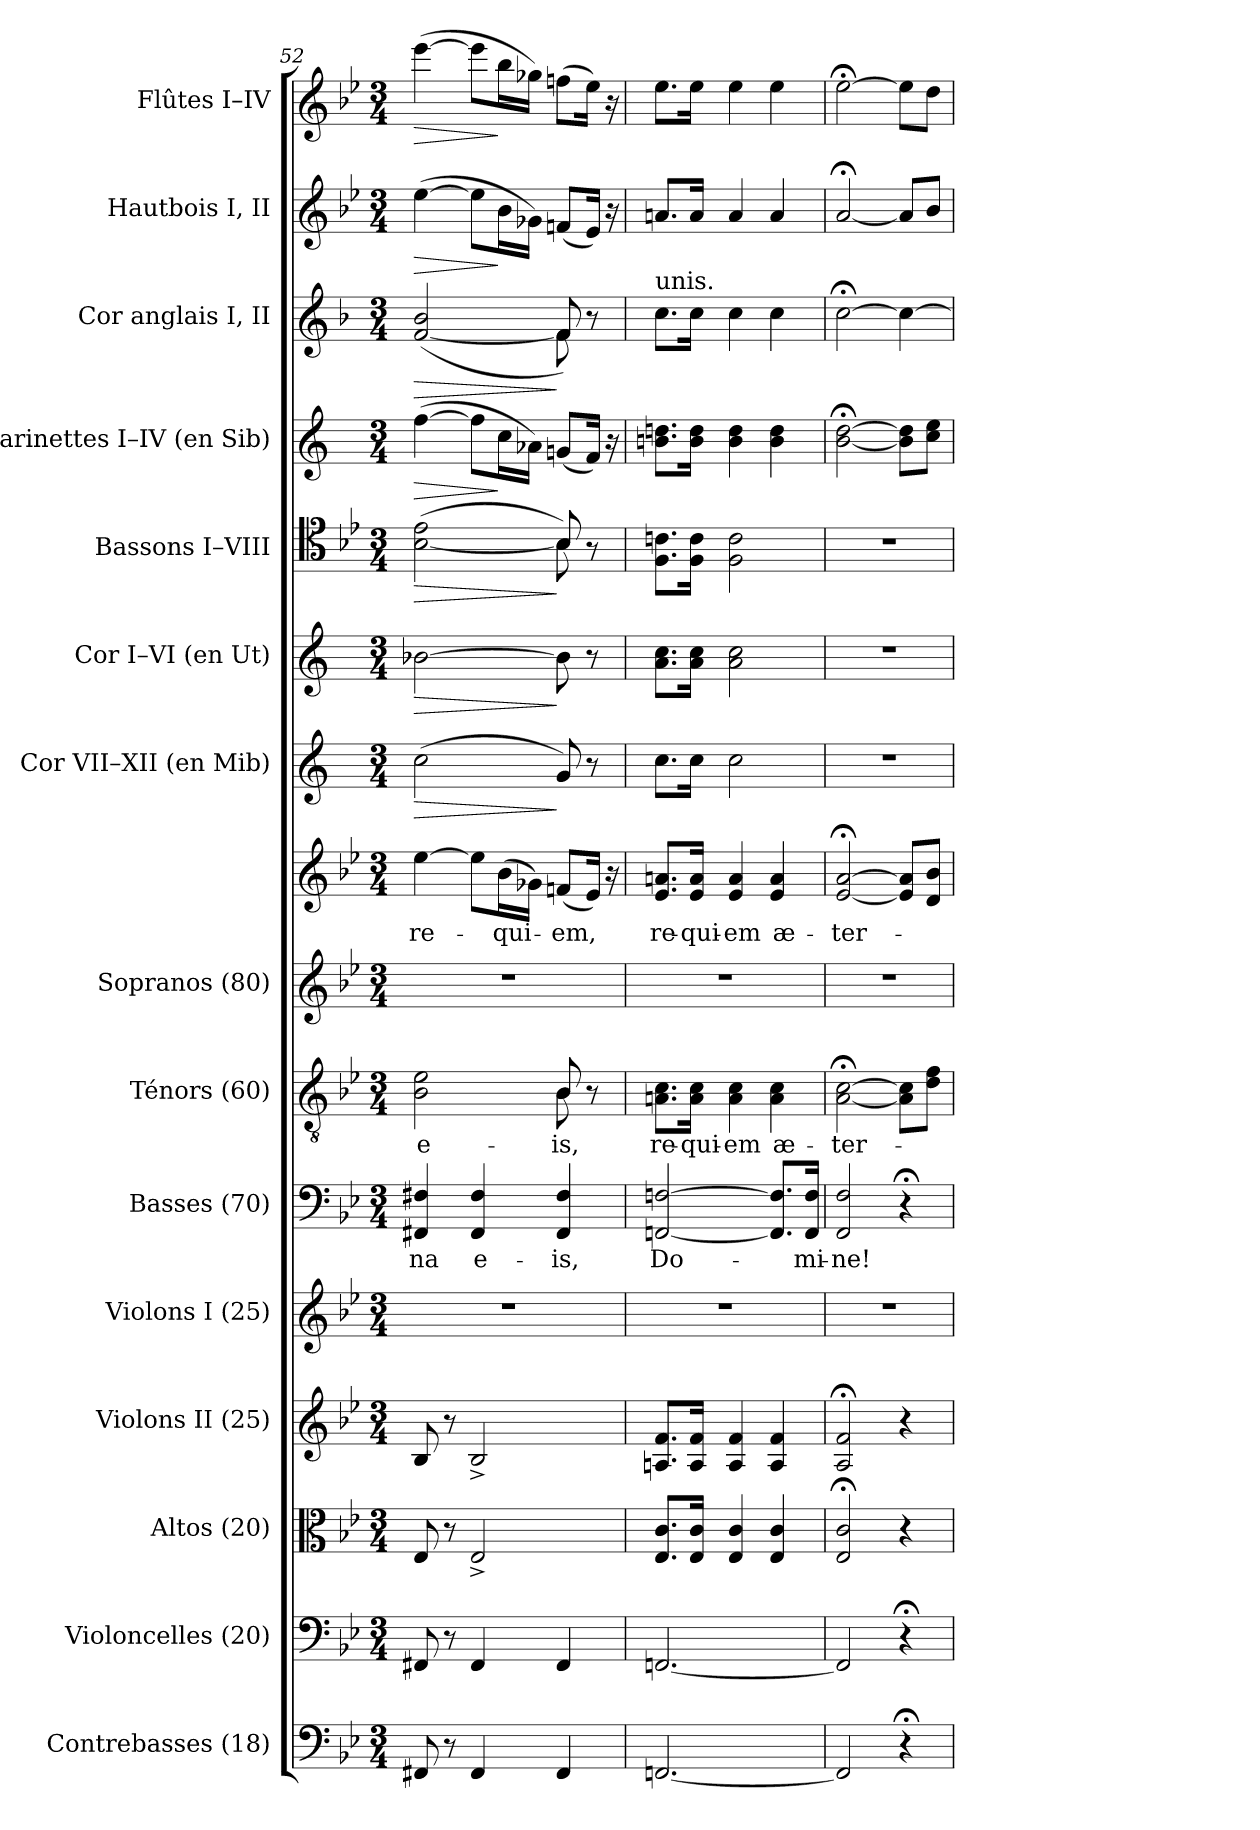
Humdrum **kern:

**kern	**kern	**kern	**kern	**kern	**kern	**text	**kern	**text	**kern	**kern	**text	**kern	**dynam	**kern	**dynam	**kern	**dynam	**kern	**dynam	**kern	**dynam	**kern	**dynam	**kern	**dynam
*part15	*part14	*part13	*part12	*part11	*part10	*part10	*part9	*part9	*part8	*part8	*part8	*part7	*part7	*part6	*part6	*part5	*part5	*part4	*part4	*part3	*part3	*part2	*part2	*part1	*part1
*staff16	*staff15	*staff14	*staff13	*staff12	*staff11	*staff11	*staff10	*staff10	*staff9	*staff8	*staff8	*staff7	*staff7	*staff6	*staff6	*staff5	*staff5	*staff4	*staff4	*staff3	*staff3	*staff2	*staff2	*staff1	*staff1
*I"Contrebasses (18)	*I"Violoncelles (20)	*I"Altos (20)	*I"Violons II (25)	*I"Violons I (25)	*I"Basses (70)	*	*I"Ténors (60)	*	*I"Sopranos (80)	*	*	*I"Cor VII–XII (en Mib)	*	*I"Cor I–VI (en Ut)	*	*I"Bassons I–VIII	*	*I"Clarinettes I–IV (en Sib)	*	*I"Cor anglais I, II	*	*I"Hautbois I, II	*	*I"Flûtes I–IV	*
*I'Cb.	*I'Vlles	*I'Altos	*I'Vns II	*I'Vns I	*I'Basses	*	*I'Tén.	*	*I'Sopr.	*	*	*I'Cor (Mib)	*	*I'Cor (Ut)	*	*I'Bns	*	*I'Cl. (Sib)	*	*I'C. a.	*	*I'Hb.	*	*I'Fl.	*
!!LO:PB:g=z
*clefF4	*clefF4	*clefC3	*clefG2	*clefG2	*clefF4	*	*clefGv2	*	*clefG2	*clefG2	*	*clefG2	*	*clefG2	*	*clefC4	*	*clefG2	*	*clefG2	*	*clefG2	*	*clefG2	*
*ITrd7c12	*	*	*	*	*	*	*ITrd7c12	*	*	*	*	*ITrd5c9	*	*ITrd7c12	*	*	*	*ITrd1c2	*	*ITrd4c7	*	*	*	*	*
*k[b-e-]	*k[b-e-]	*k[b-e-]	*k[b-e-]	*k[b-e-]	*k[b-e-]	*	*k[b-e-]	*	*k[b-e-]	*k[b-e-]	*	*k[b-e-a-]	*	*k[]	*	*k[b-e-]	*	*k[b-e-]	*	*k[b-e-]	*	*k[b-e-]	*	*k[b-e-]	*
*B-:	*B-:	*B-:	*B-:	*B-:	*B-:	*	*B-:	*	*B-:	*B-:	*	*E-:	*	*C:	*	*B-:	*	*B-:	*	*B-:	*	*B-:	*	*B-:	*
*M3/4	*M3/4	*M3/4	*M3/4	*M3/4	*M3/4	*	*M3/4	*	*M3/4	*M3/4	*	*M3/4	*	*M3/4	*	*M3/4	*	*M3/4	*	*M3/4	*	*M3/4	*	*M3/4	*
=52	=52	=52	=52	=52	=52	=52	=52	=52	=52	=52	=52	=52	=52	=52	=52	=52	=52	=52	=52	=52	=52	=52	=52	=52	=52
!	!	!	!	!LO:N:vis=1	!	!	!	!	!	!	!	!	!	!	!	!	!	!	!	!	!	!	!	!	!
!	!	!	!	!	!	!LO:LY:b:color=#000000	!	!	!	!	!	!	!	!	!	!	!	!	!	!	!	!	!	!	!
!	!	!	!	!	!	!	!	!LO:LY:b:color=#000000	!LO:N:vis=1	!	!	!	!	!	!	!	!	!	!	!	!	!	!	!	!
*	*	*	*	*	*	*	*^	*	*	*	*	*	*	*	*	*	*	*	*	*	*	*	*	*	*
!	!	!	!	!	!	!	!	!	!	!	!	!LO:LY:b:color=#000000	!	!LO:HP:b	!	!LO:HP:b	!	!LO:HP:b	!	!LO:HP:b	!	!LO:HP:b	!	!LO:HP:b	!	!LO:HP:b
*	*	*	*	*	*	*	*	*	*	*	*	*	*	*	*	*	*^	*	*	*	*^	*	*	*	*	*
8FFF#Xi/	8FF#Xi/	8E-i/	8B-i/	2.r	4FF#Xi/ 4F#Xi	-na	2BB-i\ 2E-i	2ryy	e-	2.r	[>4ee-i\	re-	(2e-i\	>	[>2B-Xi\	>	([<2B-i\ 2e-i	2ryy	>	([>4ee-i\	>	([<2B-i/ 2e-i	2ryy	>	([>4ee-i\	>	([>4eee-i\	>
8r	8r	8r	8r	.	.	.	.	.	.	.	.	.	.	.	.	.	.	.	.	.	.	.	.	.	.	.	.	.
!	!	!	!	!	!	!LO:LY:b:color=#000000	!	!	!	!	!	!	!	!	!	!	!	!	!	!	!	!	!	!	!	!	!	!
4FFF#i/	4FF#i/	2E-^i/	2B-^i/	.	4FF#i/ 4F#i	e-	.	.	.	.	8ee-i\L]	.	.	.	.	.	.	.	.	8ee-i\L]	.	.	.	.	8ee-i\L]	.	8eee-i\L]	.
!	!	!	!	!	!	!	!	!	!	!	!	!LO:LY:b:color=#000000	!	!	!	!	!	!	!	!	!	!	!	!	!	!	!	!
.	.	.	.	.	.	.	.	.	.	.	(16b-i\L	-qui-	.	.	.	.	.	.	.	16b-i\L	]	.	.	.	16b-i\L	]	16bb-i\L	]
.	.	.	.	.	.	.	.	.	.	.	16g-Xi\JJ)	.	.	.	.	.	.	.	.	16g-Xi\JJ)	.	.	.	.	16g-Xi\JJ)	.	16gg-Xi\JJ)	.
!	!	!	!	!	!	!LO:LY:b:color=#000000	!	!	!	!	!	!	!	!	!	!	!	!	!	!	!	!	!	!	!	!	!	!
!	!	!	!	!	!	!	!	!	!LO:LY:b:color=#000000	!	!	!	!	!	!	!	!	!	!	!	!	!	!	!	!	!	!	!
!	!	!	!	!	!	!	!	!	!	!	!	!LO:LY:b:color=#000000	!	!	!	!	!	!	!	!	!	!	!	!	!	!	!	!
4FFF#i/	4FF#i/	.	.	.	4FF#i/ 4F#i	-is,	8BB-i/	8BB-i\	-is,	.	(8fni/L	-em,	8B-i/)	]	8B-i\]	]	8B-i/])	8B-i\	]	(8fni/L	.	8B-i/])	8B-i\	]	(8fni/L	.	(8ffni\L	.
.	.	.	.	.	.	.	8r	8ryy	.	.	16e-i/Jk)	.	8r	.	8r	.	8r	8ryy	.	16e-i/Jk)	.	8r	8ryy	.	16e-i/Jk)	.	16ee-i\Jk)	.
.	.	.	.	.	.	.	.	.	.	.	16r	.	.	.	.	.	.	.	.	16r	.	.	.	.	16r	.	16r	.
*	*	*	*	*	*	*	*v	*v	*	*	*	*	*	*	*	*	*v	*v	*	*	*	*v	*v	*	*	*	*	*
=53	=53	=53	=53	=53	=53	=53	=53	=53	=53	=53	=53	=53	=53	=53	=53	=53	=53	=53	=53	=53	=53	=53	=53	=53	=53
!	!	!	!	!LO:N:vis=1	!	!	!	!	!	!	!	!	!	!	!	!	!	!	!	!	!	!	!	!	!
!	!	!	!	!	!	!LO:LY:b:color=#000000	!	!	!	!	!	!	!	!	!	!	!	!	!	!	!	!	!	!	!
!	!	!	!	!	!	!	!	!LO:LY:b:color=#000000	!LO:N:vis=1	!	!	!	!	!	!	!	!	!	!	!	!	!	!	!	!
!	!	!	!	!	!	!	!	!	!	!	!	!	!	!	!	!	!	!	!	!LO:TX:a:t=unis.	!	!	!	!	!
!	!	!	!	!	!	!	!	!	!	!	!LO:LY:b:color=#000000	!	!	!	!	!	!	!	!	!	!	!	!	!	!
[<2.FFFni/	[<2.FFni/	8.E-i/ 8.ci/L	8.Ani/ 8.fi/L	2.r	[<2FFni/ [>2Fni	Do-	8.AAni\ 8.Ci\L	re-	2.r	8.e-i/ 8.ani/L	re-	8.e-i\L	.	8.Ai\ 8.ci\L	.	8.Fi\ 8.cni\L	.	8.ani\ 8.ccni\L	.	8.fi\L	.	8.ani/L	.	8.ee-i\L	.
!	!	!	!	!	!	!	!	!LO:LY:b:color=#000000	!	!	!	!	!	!	!	!	!	!	!	!	!	!	!	!	!
!	!	!	!	!	!	!	!	!	!	!	!LO:LY:b:color=#000000	!	!	!	!	!	!	!	!	!	!	!	!	!	!
.	.	16E-i/ 16ci/Jk	16Ai/ 16fi/Jk	.	.	.	16AAi\ 16Ci\Jk	-qui-	.	16e-i/ 16ai/Jk	-qui-	16e-i\Jk	.	16Ai\ 16ci\Jk	.	16Fi\ 16ci\Jk	.	16ai\ 16cci\Jk	.	16fi\Jk	.	16ai/Jk	.	16ee-i\Jk	.
!	!	!	!	!	!	!	!	!LO:LY:b:color=#000000	!	!	!	!	!	!	!	!	!	!	!	!	!	!	!	!	!
!	!	!	!	!	!	!	!	!	!	!	!LO:LY:b:color=#000000	!	!	!	!	!	!	!	!	!	!	!	!	!	!
.	.	4E-i/ 4ci	4Ai/ 4fi	.	.	.	4AAi\ 4Ci	-em	.	4e-i/ 4ai	-em	2e-i\	.	2Ai\ 2ci	.	2Fi\ 2ci	.	4ai\ 4cci	.	4fi\	.	4ai/	.	4ee-i\	.
!	!	!	!	!	!	!	!	!LO:LY:b:color=#000000	!	!	!	!	!	!	!	!	!	!	!	!	!	!	!	!	!
!	!	!	!	!	!	!	!	!	!	!	!LO:LY:b:color=#000000	!	!	!	!	!	!	!	!	!	!	!	!	!	!
.	.	4E-i/ 4ci	4Ai/ 4fi	.	8.FFi]/ 8.Fi]/L	.	4AAi\ 4Ci	æ-	.	4e-i/ 4ai	æ-	.	.	.	.	.	.	4ai\ 4cci	.	4fi\	.	4ai/	.	4ee-i\	.
!	!	!	!	!	!	!LO:LY:b:color=#000000	!	!	!	!	!	!	!	!	!	!	!	!	!	!	!	!	!	!	!
.	.	.	.	.	16FFi/ 16Fi/Jk	-mi-	.	.	.	.	.	.	.	.	.	.	.	.	.	.	.	.	.	.	.
=54	=54	=54	=54	=54	=54	=54	=54	=54	=54	=54	=54	=54	=54	=54	=54	=54	=54	=54	=54	=54	=54	=54	=54	=54	=54
!	!	!	!	!LO:N:vis=1	!	!	!	!	!	!	!	!	!	!	!	!	!	!	!	!	!	!	!	!	!
!	!	!	!	!	!	!LO:LY:b:color=#000000	!	!	!	!	!	!	!	!	!	!	!	!	!	!	!	!	!	!	!
!	!	!	!	!	!	!	!	!LO:LY:b:color=#000000	!LO:N:vis=1	!	!	!	!	!	!	!	!	!	!	!	!	!	!	!	!
!	!	!	!	!	!	!	!	!	!	!	!LO:LY:b:color=#000000	!LO:N:vis=1	!	!LO:N:vis=1	!	!LO:N:vis=1	!	!	!	!	!	!	!	!	!
2FFFi/]	2FFi/]	2E-i/; 2ci;	2Ai/; 2fi;	2.r	2FFi/ 2Fi	-ne!	[<2AAi\; [>2Ci;	-ter-	2.r	[<2e-i/; [>2ai;	-ter-	2.r	.	2.r	.	2.r	.	[<2ai\; [>2cci;	.	[>2f;i\	.	[<2a;i/	.	[>2ee-;i\	.
4r;	4r;	4r	4r	.	4r;	.	8AAi]\ 8Ci]\L	.	.	8e-i]/ 8ai]/L	.	.	.	.	.	.	.	8ai]\ 8cci]\L	.	4fi\_>	.	8ai/L]	.	8ee-i\L]	.
.	.	.	.	.	.	.	8Di\ 8Fi\J	.	.	8di/ 8b-i/J	.	.	.	.	.	.	.	8b-i\ 8ddi\J	.	.	.	8b-i/J	.	8ddi\J	.
=	=	=	=	=	=	=	=	=	=	=	=	=	=	=	=	=	=	=	=	=	=	=	=	=	=
*-	*-	*-	*-	*-	*-	*-	*-	*-	*-	*-	*-	*-	*-	*-	*-	*-	*-	*-	*-	*-	*-	*-	*-	*-	*-
